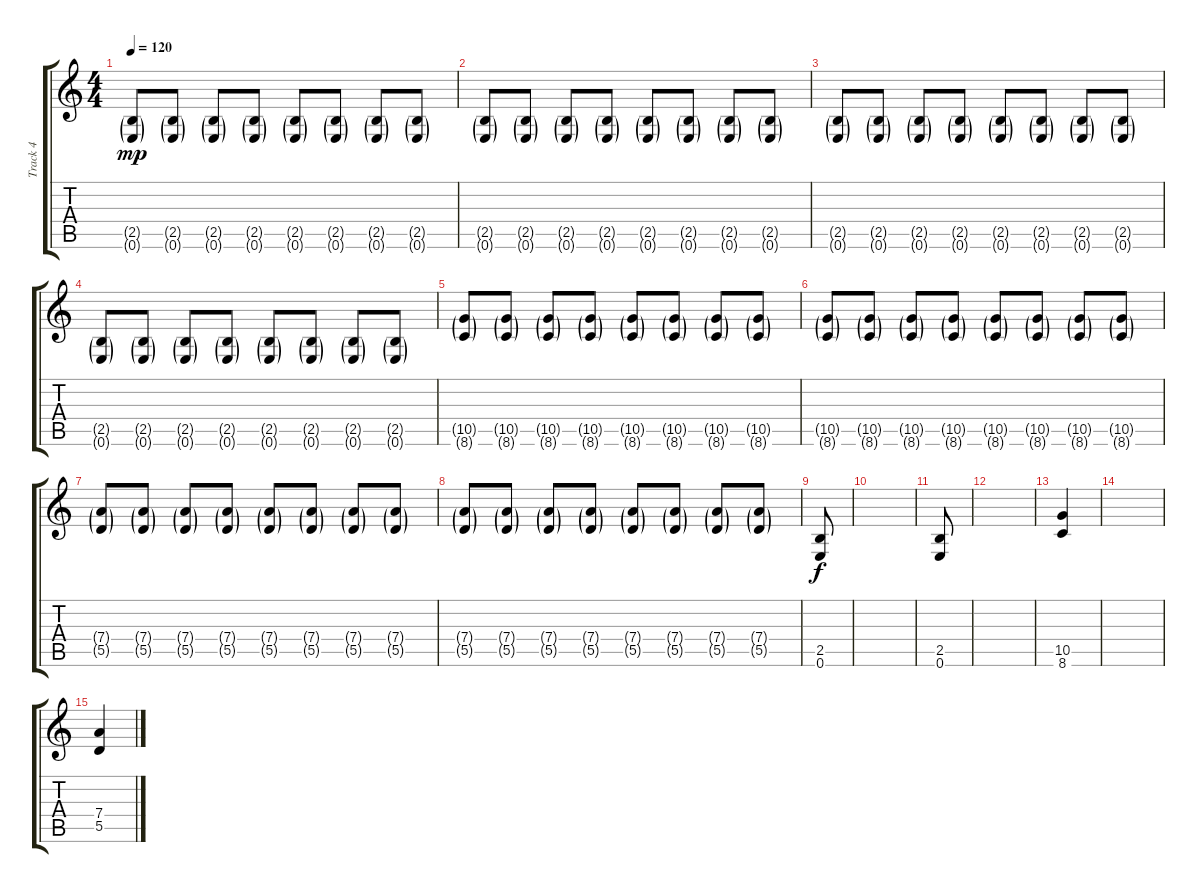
\track ("Track 4" "Track 4") {instrument distortionguitar}
\staff {score tabs}
\tuning (E4 B3 G3 D3 A2 E2) {hide}
\ts (4 4)
\tempo 120
\clef g2
\ks c
(2.5{g} 0.6{g}).8{dy mp} (2.5{g} 0.6{g}).8 (2.5{g} 0.6{g}).8 (2.5{g} 0.6{g}).8 (2.5{g} 0.6{g}).8 (2.5{g} 0.6{g}).8 (2.5{g} 0.6{g}).8 (2.5{g} 0.6{g}).8 |
(2.5{g} 0.6{g}).8 (2.5{g} 0.6{g}).8 (2.5{g} 0.6{g}).8 (2.5{g} 0.6{g}).8 (2.5{g} 0.6{g}).8 (2.5{g} 0.6{g}).8 (2.5{g} 0.6{g}).8 (2.5{g} 0.6{g}).8 |
(2.5{g} 0.6{g}).8 (2.5{g} 0.6{g}).8 (2.5{g} 0.6{g}).8 (2.5{g} 0.6{g}).8 (2.5{g} 0.6{g}).8 (2.5{g} 0.6{g}).8 (2.5{g} 0.6{g}).8 (2.5{g} 0.6{g}).8 |
(2.5{g} 0.6{g}).8 (2.5{g} 0.6{g}).8 (2.5{g} 0.6{g}).8 (2.5{g} 0.6{g}).8 (2.5{g} 0.6{g}).8 (2.5{g} 0.6{g}).8 (2.5{g} 0.6{g}).8 (2.5{g} 0.6{g}).8 |
(10.5{g} 8.6{g}).8 (10.5{g} 8.6{g}).8 (10.5{g} 8.6{g}).8 (10.5{g} 8.6{g}).8 (10.5{g} 8.6{g}).8 (10.5{g} 8.6{g}).8 (10.5{g} 8.6{g}).8 (10.5{g} 8.6{g}).8 |
(10.5{g} 8.6{g}).8 (10.5{g} 8.6{g}).8 (10.5{g} 8.6{g}).8 (10.5{g} 8.6{g}).8 (10.5{g} 8.6{g}).8 (10.5{g} 8.6{g}).8 (10.5{g} 8.6{g}).8 (10.5{g} 8.6{g}).8 |
(7.4{g} 5.5{g}).8 (7.4{g} 5.5{g}).8 (7.4{g} 5.5{g}).8 (7.4{g} 5.5{g}).8 (7.4{g} 5.5{g}).8 (7.4{g} 5.5{g}).8 (7.4{g} 5.5{g}).8 (7.4{g} 5.5{g}).8 |
(7.4{g} 5.5{g}).8 (7.4{g} 5.5{g}).8 (7.4{g} 5.5{g}).8 (7.4{g} 5.5{g}).8 (7.4{g} 5.5{g}).8 (7.4{g} 5.5{g}).8 (7.4{g} 5.5{g}).8 (7.4{g} 5.5{g}).8 |
(2.5 0.6).8{dy f} |
|
(2.5 0.6).8 |
|
(10.5 8.6).4 |
|
(7.4 5.5).4
